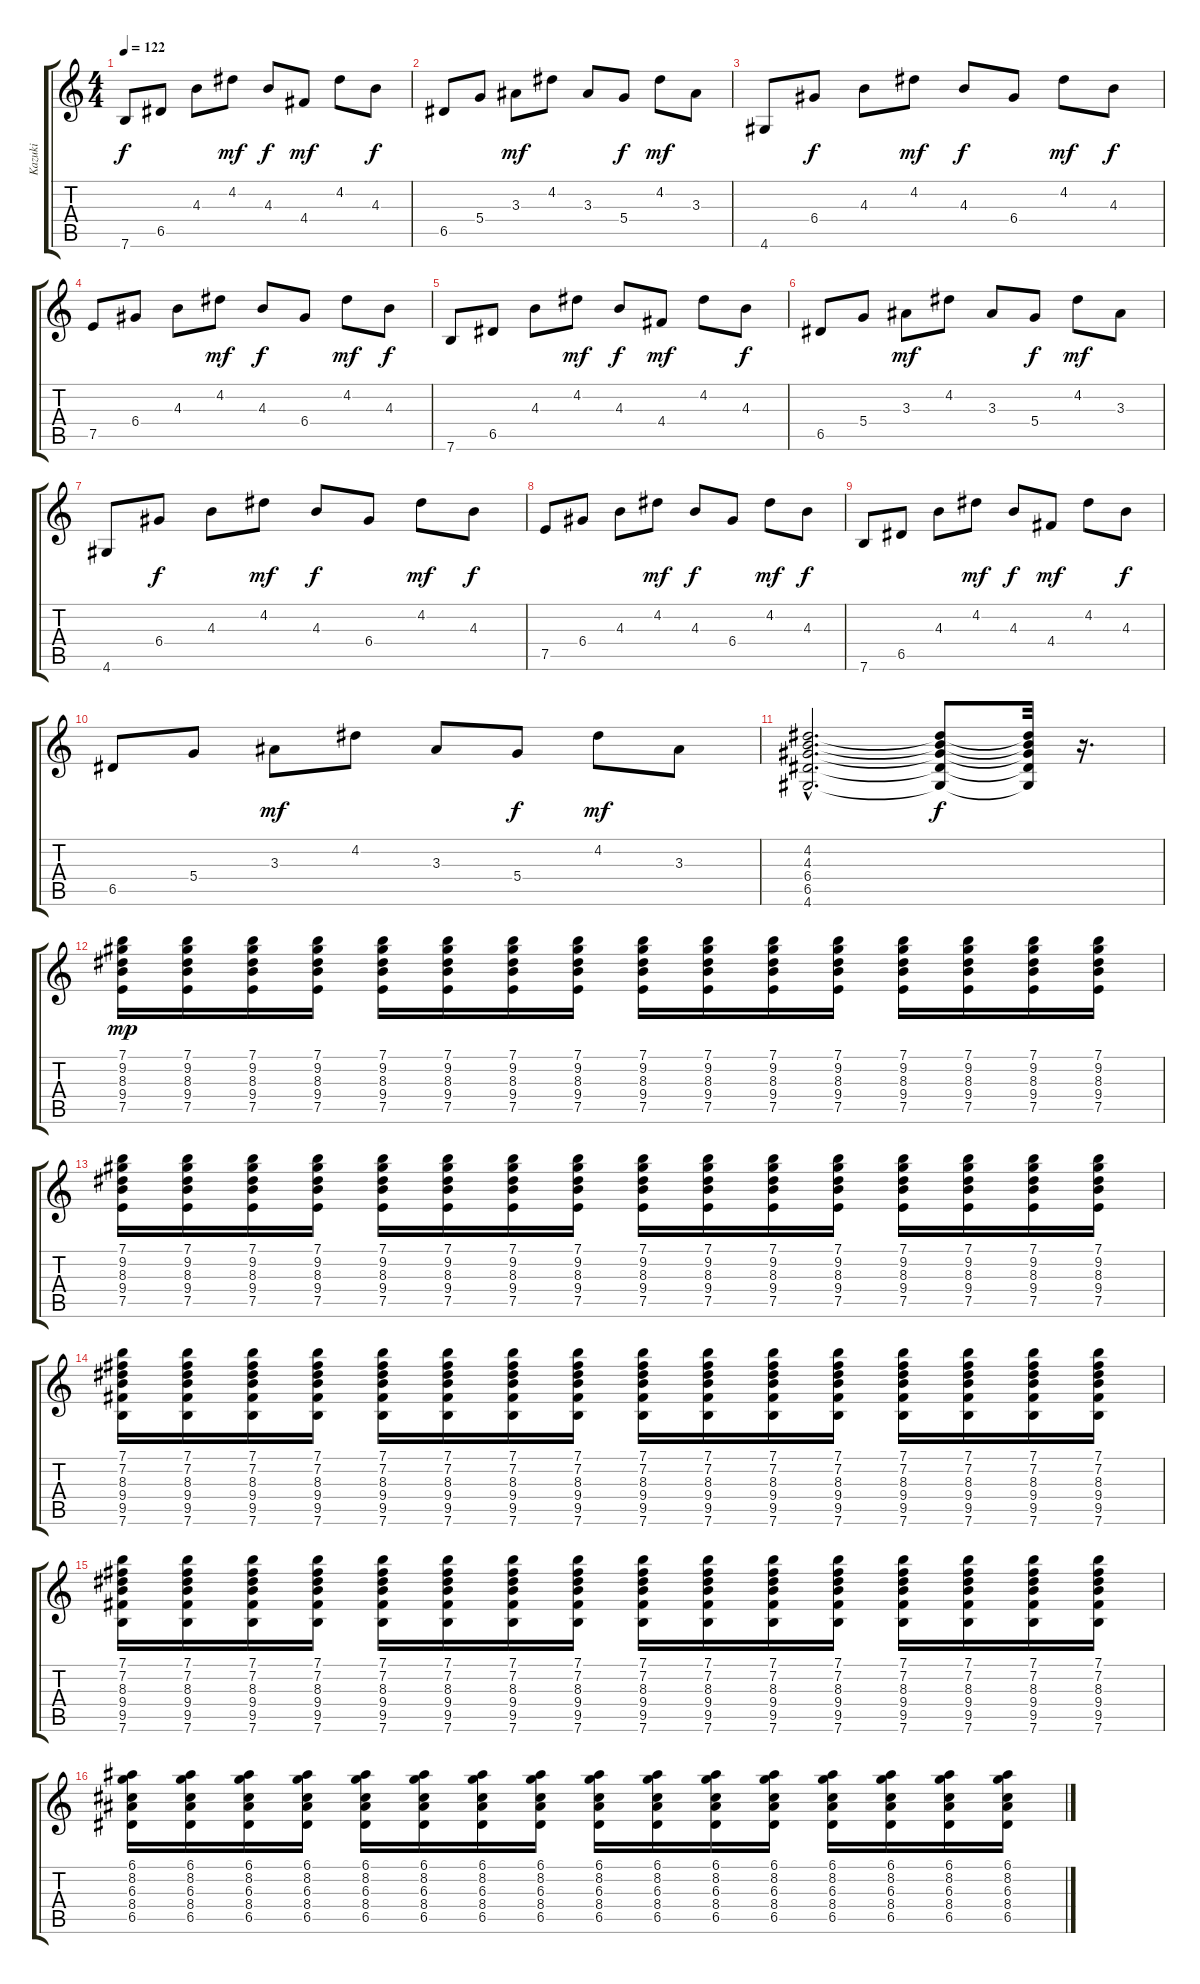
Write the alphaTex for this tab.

\track ("Kazuki" "Kazuki") {instrument electricguitarclean}
\staff {score tabs}
\tuning (E4 B3 G3 D3 A2 E2) {hide}
\ts (4 4)
\tempo 122
\clef g2
\ks c
7.6.8{dy f} 6.5.8 4.3.8 4.2.8{dy mf} 4.3.8{dy f} 4.4.8{dy mf} 4.2.8 4.3.8{dy f} |
6.5.8 5.4.8 3.3.8{dy mf} 4.2.8 3.3.8 5.4.8{dy f} 4.2.8{dy mf} 3.3.8 |
4.6.8 6.4.8{dy f} 4.3.8 4.2.8{dy mf} 4.3.8{dy f} 6.4.8 4.2.8{dy mf} 4.3.8{dy f} |
7.5.8 6.4.8 4.3.8 4.2.8{dy mf} 4.3.8{dy f} 6.4.8 4.2.8{dy mf} 4.3.8{dy f} |
7.6.8 6.5.8 4.3.8 4.2.8{dy mf} 4.3.8{dy f} 4.4.8{dy mf} 4.2.8 4.3.8{dy f} |
6.5.8 5.4.8 3.3.8{dy mf} 4.2.8 3.3.8 5.4.8{dy f} 4.2.8{dy mf} 3.3.8 |
4.6.8 6.4.8{dy f} 4.3.8 4.2.8{dy mf} 4.3.8{dy f} 6.4.8 4.2.8{dy mf} 4.3.8{dy f} |
7.5.8 6.4.8 4.3.8 4.2.8{dy mf} 4.3.8{dy f} 6.4.8 4.2.8{dy mf} 4.3.8{dy f} |
7.6.8 6.5.8 4.3.8 4.2.8{dy mf} 4.3.8{dy f} 4.4.8{dy mf} 4.2.8 4.3.8{dy f} |
6.5.8 5.4.8 3.3.8{dy mf} 4.2.8 3.3.8 5.4.8{dy f} 4.2.8{dy mf} 3.3.8 |
(4.2{hac} 4.3{hac} 6.4{hac} 6.5{hac} 4.6{hac}).2{d} (4.2{t} 4.3{t} 6.4{t} 6.5{t} 4.6{t}).8{dy f} (4.2{t} 4.3{t} 6.4{t} 6.5{t} 4.6{t}).32 r.16{d} |
(7.1 9.2 8.3 9.4 7.5).16{dy mp} (7.1 9.2 8.3 9.4 7.5).16 (7.1 9.2 8.3 9.4 7.5).16 (7.1 9.2 8.3 9.4 7.5).16 (7.1 9.2 8.3 9.4 7.5).16 (7.1 9.2 8.3 9.4 7.5).16 (7.1 9.2 8.3 9.4 7.5).16 (7.1 9.2 8.3 9.4 7.5).16 (7.1 9.2 8.3 9.4 7.5).16 (7.1 9.2 8.3 9.4 7.5).16 (7.1 9.2 8.3 9.4 7.5).16 (7.1 9.2 8.3 9.4 7.5).16 (7.1 9.2 8.3 9.4 7.5).16 (7.1 9.2 8.3 9.4 7.5).16 (7.1 9.2 8.3 9.4 7.5).16 (7.1 9.2 8.3 9.4 7.5).16 |
(7.1 9.2 8.3 9.4 7.5).16 (7.1 9.2 8.3 9.4 7.5).16 (7.1 9.2 8.3 9.4 7.5).16 (7.1 9.2 8.3 9.4 7.5).16 (7.1 9.2 8.3 9.4 7.5).16 (7.1 9.2 8.3 9.4 7.5).16 (7.1 9.2 8.3 9.4 7.5).16 (7.1 9.2 8.3 9.4 7.5).16 (7.1 9.2 8.3 9.4 7.5).16 (7.1 9.2 8.3 9.4 7.5).16 (7.1 9.2 8.3 9.4 7.5).16 (7.1 9.2 8.3 9.4 7.5).16 (7.1 9.2 8.3 9.4 7.5).16 (7.1 9.2 8.3 9.4 7.5).16 (7.1 9.2 8.3 9.4 7.5).16 (7.1 9.2 8.3 9.4 7.5).16 |
(7.1 7.2 8.3 9.4 9.5 7.6).16 (7.1 7.2 8.3 9.4 9.5 7.6).16 (7.1 7.2 8.3 9.4 9.5 7.6).16 (7.1 7.2 8.3 9.4 9.5 7.6).16 (7.1 7.2 8.3 9.4 9.5 7.6).16 (7.1 7.2 8.3 9.4 9.5 7.6).16 (7.1 7.2 8.3 9.4 9.5 7.6).16 (7.1 7.2 8.3 9.4 9.5 7.6).16 (7.1 7.2 8.3 9.4 9.5 7.6).16 (7.1 7.2 8.3 9.4 9.5 7.6).16 (7.1 7.2 8.3 9.4 9.5 7.6).16 (7.1 7.2 8.3 9.4 9.5 7.6).16 (7.1 7.2 8.3 9.4 9.5 7.6).16 (7.1 7.2 8.3 9.4 9.5 7.6).16 (7.1 7.2 8.3 9.4 9.5 7.6).16 (7.1 7.2 8.3 9.4 9.5 7.6).16 |
(7.1 7.2 8.3 9.4 9.5 7.6).16 (7.1 7.2 8.3 9.4 9.5 7.6).16 (7.1 7.2 8.3 9.4 9.5 7.6).16 (7.1 7.2 8.3 9.4 9.5 7.6).16 (7.1 7.2 8.3 9.4 9.5 7.6).16 (7.1 7.2 8.3 9.4 9.5 7.6).16 (7.1 7.2 8.3 9.4 9.5 7.6).16 (7.1 7.2 8.3 9.4 9.5 7.6).16 (7.1 7.2 8.3 9.4 9.5 7.6).16 (7.1 7.2 8.3 9.4 9.5 7.6).16 (7.1 7.2 8.3 9.4 9.5 7.6).16 (7.1 7.2 8.3 9.4 9.5 7.6).16 (7.1 7.2 8.3 9.4 9.5 7.6).16 (7.1 7.2 8.3 9.4 9.5 7.6).16 (7.1 7.2 8.3 9.4 9.5 7.6).16 (7.1 7.2 8.3 9.4 9.5 7.6).16 |
(6.1 8.2 6.3 8.4 6.5).16 (6.1 8.2 6.3 8.4 6.5).16 (6.1 8.2 6.3 8.4 6.5).16 (6.1 8.2 6.3 8.4 6.5).16 (6.1 8.2 6.3 8.4 6.5).16 (6.1 8.2 6.3 8.4 6.5).16 (6.1 8.2 6.3 8.4 6.5).16 (6.1 8.2 6.3 8.4 6.5).16 (6.1 8.2 6.3 8.4 6.5).16 (6.1 8.2 6.3 8.4 6.5).16 (6.1 8.2 6.3 8.4 6.5).16 (6.1 8.2 6.3 8.4 6.5).16 (6.1 8.2 6.3 8.4 6.5).16 (6.1 8.2 6.3 8.4 6.5).16 (6.1 8.2 6.3 8.4 6.5).16 (6.1 8.2 6.3 8.4 6.5).16
